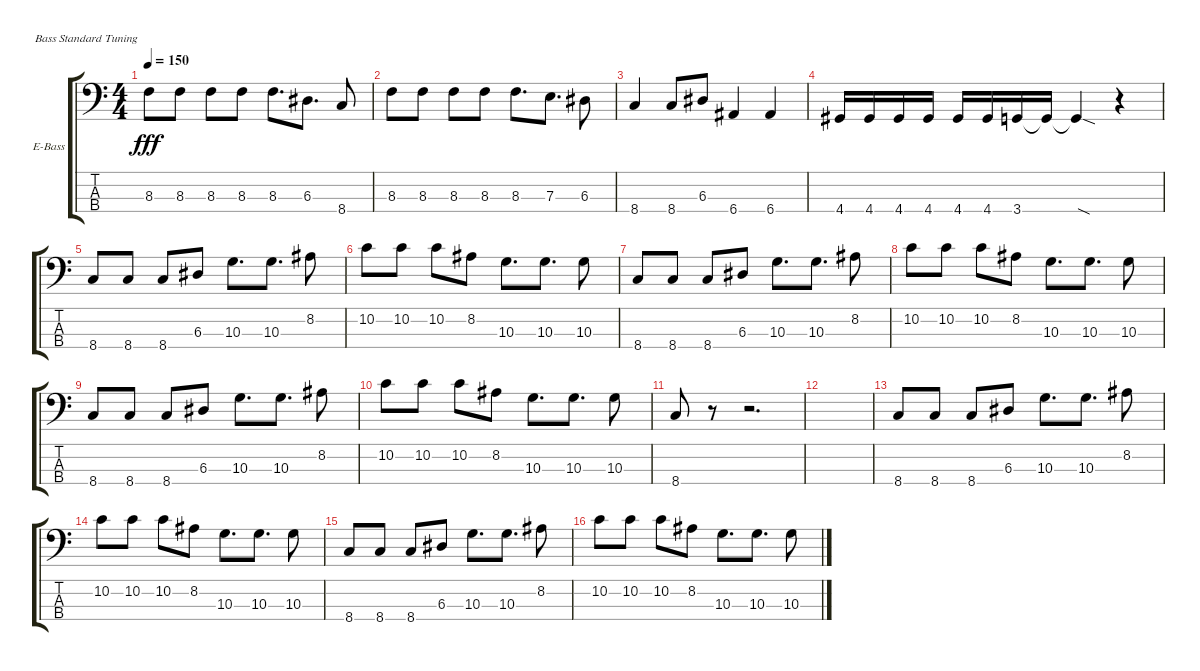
\defaultSystemsLayout 4
\bracketExtendMode groupsimilarinstruments
\firstSystemTrackNameOrientation horizontal
\otherSystemsTrackNameOrientation horizontal
\track ("O`Malley" "E-Bass") {instrument electricbassfinger}
\staff {score tabs}
\tuning (G2 D2 A1 E1)
\ts (4 4)
\tempo 150
\clef f4
\ks c
8.3.8{dy fff} 8.3.8 8.3.8 8.3.8 8.3.8{d} 6.3.8{d} 8.4.8 |
8.3.8 8.3.8 8.3.8 8.3.8 8.3.8{d} 7.3.8{d} 6.3.8 |
8.4.4 8.4.8 6.3.8 6.4.4 6.4.4 |
4.4.16 4.4.16 4.4.16 4.4.16 4.4.16 4.4.16 3.4.16 3.4{t}.16 3.4{sod t}.4 r.4 |
8.4.8 8.4.8 8.4.8 6.3.8 10.3.8{d} 10.3.8{d} 8.2.8 |
10.2.8 10.2.8 10.2.8 8.2.8 10.3.8{d} 10.3.8{d} 10.3.8 |
8.4.8 8.4.8 8.4.8 6.3.8 10.3.8{d} 10.3.8{d} 8.2.8 |
10.2.8 10.2.8 10.2.8 8.2.8 10.3.8{d} 10.3.8{d} 10.3.8 |
8.4.8 8.4.8 8.4.8 6.3.8 10.3.8{d} 10.3.8{d} 8.2.8 |
10.2.8 10.2.8 10.2.8 8.2.8 10.3.8{d} 10.3.8{d} 10.3.8 |
8.4.8 r.8 r.2{d} |
|
8.4.8 8.4.8 8.4.8 6.3.8 10.3.8{d} 10.3.8{d} 8.2.8 |
10.2.8 10.2.8 10.2.8 8.2.8 10.3.8{d} 10.3.8{d} 10.3.8 |
8.4.8 8.4.8 8.4.8 6.3.8 10.3.8{d} 10.3.8{d} 8.2.8 |
10.2.8 10.2.8 10.2.8 8.2.8 10.3.8{d} 10.3.8{d} 10.3.8
